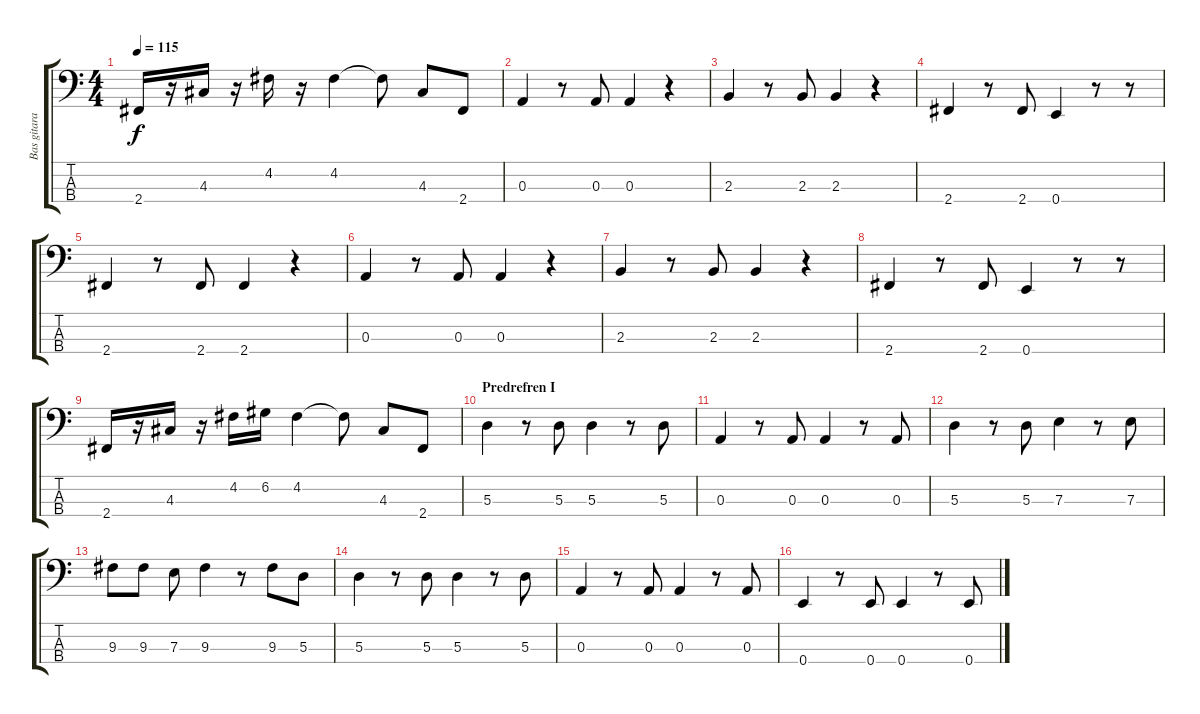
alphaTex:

\track ("Bas gitara" "Bas gitara") {instrument electricbassfinger}
\staff {score tabs}
\tuning (G2 D2 A1 E1) {hide}
\ts (4 4)
\tempo 115
\clef f4
\ks c
2.4.16{dy f} r.16 4.3.16 r.16 4.2.16 r.16 4.2.4 4.2{t}.8 4.3.8 2.4.8 |
0.3.4 r.8 0.3.8 0.3.4 r.4 |
2.3.4 r.8 2.3.8 2.3.4 r.4 |
2.4.4 r.8 2.4.8 0.4.4 r.8 r.8 |
2.4.4 r.8 2.4.8 2.4.4 r.4 |
0.3.4 r.8 0.3.8 0.3.4 r.4 |
2.3.4 r.8 2.3.8 2.3.4 r.4 |
2.4.4 r.8 2.4.8 0.4.4 r.8 r.8 |
2.4.16 r.16 4.3.16 r.16 4.2.16 6.2.16 4.2.4 4.2{t}.8 4.3.8 2.4.8 |
\section ("" "Predrefren I")
5.3.4 r.8 5.3.8 5.3.4 r.8 5.3.8 |
0.3.4 r.8 0.3.8 0.3.4 r.8 0.3.8 |
5.3.4 r.8 5.3.8 7.3.4 r.8 7.3.8 |
9.3.8 9.3.8 7.3.8 9.3.4 r.8 9.3.8 5.3.8 |
5.3.4 r.8 5.3.8 5.3.4 r.8 5.3.8 |
0.3.4 r.8 0.3.8 0.3.4 r.8 0.3.8 |
0.4.4 r.8 0.4.8 0.4.4 r.8 0.4.8
